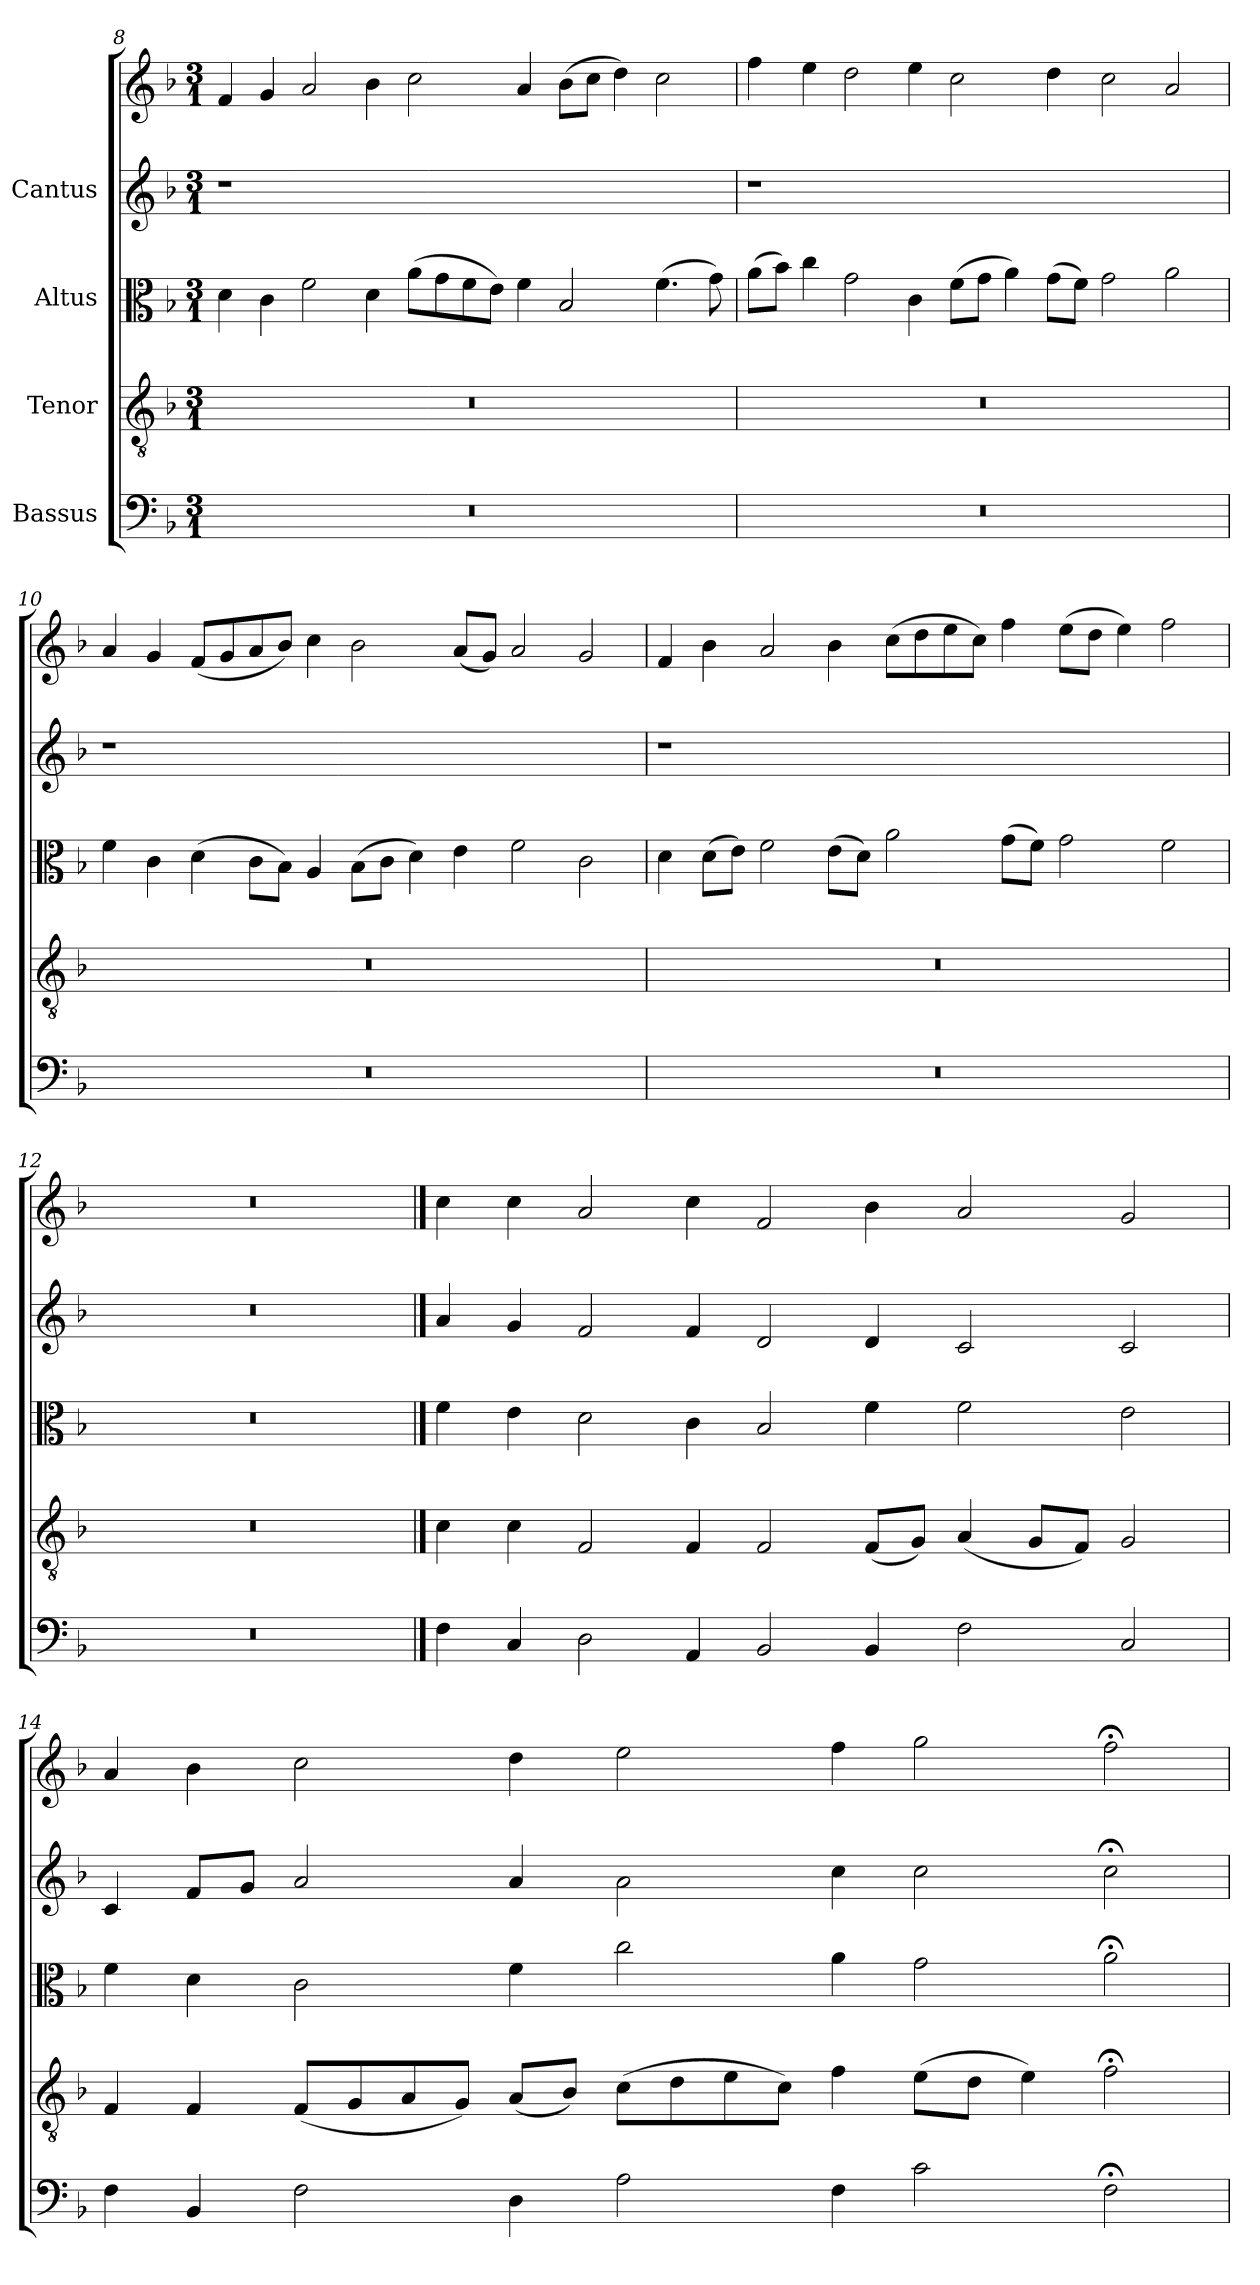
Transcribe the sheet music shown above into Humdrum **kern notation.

**kern	**kern	**kern	**kern	**kern
*part4	*part3	*part2	*part1	*part1
*staff5	*staff4	*staff3	*staff2	*staff1
*I"Bassus	*I"Tenor	*I"Altus	*I"Cantus	*
*clefF4	*clefGv2	*clefC3	*clefG2	*clefG2
*k[b-]	*k[b-]	*k[b-]	*k[b-]	*k[b-]
*F:	*F:	*F:	*F:	*F:
*M3/1	*M3/1	*M3/1	*M3/1	*M3/1
=8	=8	=8	=8	=8
0.r	0.r	4d\	1r	4f/
.	.	4c\	.	4g/
.	.	2f\	.	2a/
.	.	4d\	0ryy	4b-\
.	.	(>8a\L	.	2cc\
.	.	8g\	.	.
.	.	8f\	.	.
.	.	8e\J)	.	.
.	.	4f\	.	4a/
.	.	2B-/	.	(>8b-\L
.	.	.	.	8cc\J
.	.	.	.	4dd\)
.	.	(>4.f\	.	2cc\
.	.	8g\)	.	.
!!LO:LB:g=z
=9	=9	=9	=9	=9
0.r	0.r	(>8a\L	1r	4ff\
.	.	8b-\J)	.	.
.	.	4cc\	.	4ee\
.	.	2g\	.	2dd\
.	.	4c\	0ryy	4ee\
.	.	(>8f\L	.	2cc\
.	.	8g\J	.	.
.	.	4a\)	.	.
.	.	(>8g\L	.	4dd\
.	.	8f\J)	.	.
.	.	2g\	.	2cc\
.	.	2a\	.	2a/
=10	=10	=10	=10	=10
0.r	0.r	4f\	1r	4a/
.	.	4c\	.	4g/
.	.	(>4d\	.	(<8f/L
.	.	.	.	8g/
.	.	8c\L	.	8a/
.	.	8B-\J)	.	8b-/J)
.	.	4A/	0ryy	4cc\
.	.	(>8B-\L	.	2b-\
.	.	8c\J	.	.
.	.	4d\)	.	.
.	.	4e\	.	(<8a/L
.	.	.	.	8g/J)
.	.	2f\	.	2a/
.	.	2c\	.	2g/
!!LO:PB:g=z
=11	=11	=11	=11	=11
0.r	0.r	4d\	1r	4f/
.	.	(>8d\L	.	4b-\
.	.	8e\J)	.	.
.	.	2f\	.	2a/
.	.	(>8e\L	0ryy	4b-\
.	.	8d\J)	.	.
.	.	2a\	.	(>8cc\L
.	.	.	.	8dd\
.	.	.	.	8ee\
.	.	.	.	8cc\J)
.	.	(>8g\L	.	4ff\
.	.	8f\J)	.	.
.	.	2g\	.	(>8ee\L
.	.	.	.	8dd\J
.	.	.	.	4ee\)
.	.	2f\	.	2ff\
=12!|	=12!|	=12!|	=12!|	=12!|
0.r	0.r	0.r	0.r	0.r
!!LO:LB:g=z
==13	==13	==13	==13	==13
4F\	4c\	4f\	4a/	4cc\
4C/	4c\	4e\	4g/	4cc\
2D\	2F/	2d\	2f/	2a/
4AA/	4F/	4c\	4f/	4cc\
2BB-/	2F/	2B-/	2d/	2f/
4BB-/	(<8F/L	4f\	4d/	4b-\
.	8G/J)	.	.	.
2F\	(<4A/	2f\	2c/	2a/
.	8G/L	.	.	.
.	8F/J)	.	.	.
2C/	2G/	2e\	2c/	2g/
=14	=14	=14	=14	=14
4F\	4F/	4f\	4c/	4a/
4BB-/	4F/	4d\	8f/L	4b-\
.	.	.	8g/J	.
2F\	(<8F/L	2c\	2a/	2cc\
.	8G/	.	.	.
.	8A/	.	.	.
.	8G/J)	.	.	.
4D\	(<8A/L	4f\	4a/	4dd\
.	8B-/J)	.	.	.
2A\	(>8c\L	2cc\	2a\	2ee\
.	8d\	.	.	.
.	8e\	.	.	.
.	8c\J)	.	.	.
4F\	4f\	4a\	4cc\	4ff\
2c\	(>8e\L	2g\	2cc\	2gg\
.	8d\J	.	.	.
.	4e\)	.	.	.
2F;<\	2f;<\	2a;<\	2cc;<\	2ff;<\
=	=	=	=	=
*-	*-	*-	*-	*-
